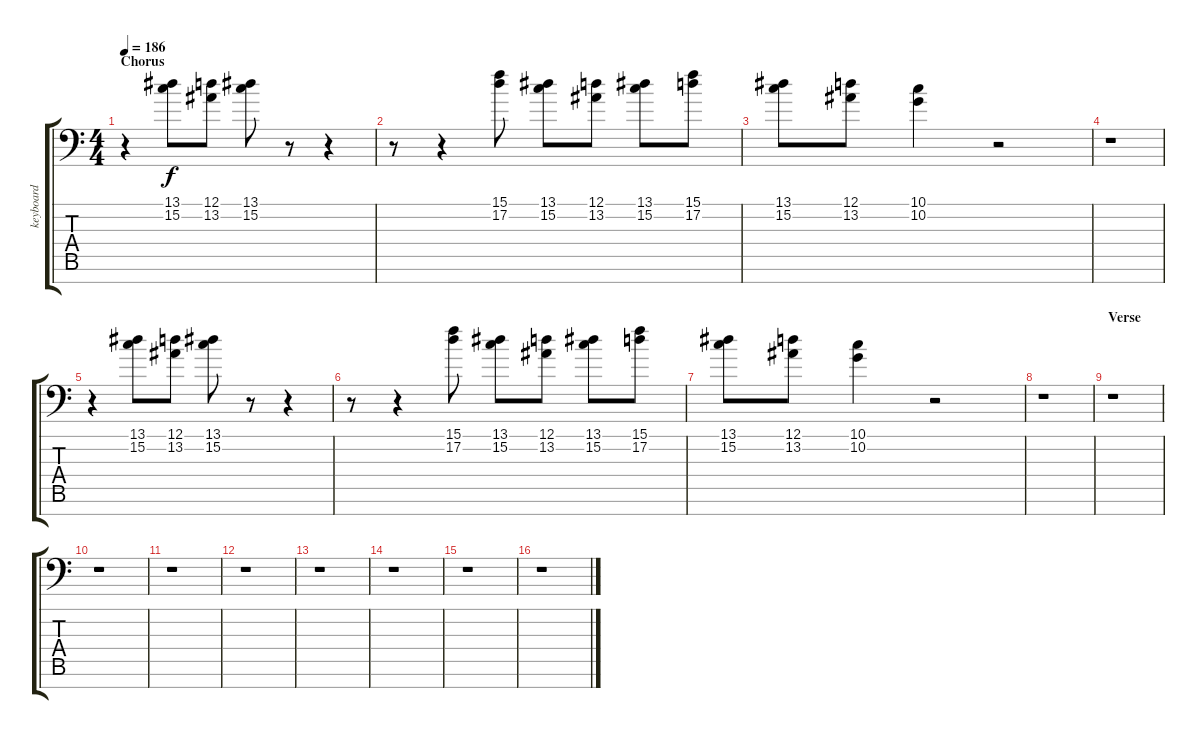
\track ("keyboard" "keyboard") {instrument musicbox}
\staff {score tabs}
\tuning (D4 A3 F3 C3 G2 D2 A1) {hide}
\ts (4 4)
\section ("" "Chorus")
\tempo 186
\clef f4
\ks c
r.4{dy f} (13.1 15.2).8 (12.1 13.2).8 (13.1 15.2).8 r.8 r.4 |
r.8 r.4 (15.1 17.2).8 (13.1 15.2).8 (12.1 13.2).8 (13.1 15.2).8 (15.1 17.2).8 |
(13.1 15.2).8 (12.1 13.2).8 (10.1 10.2).4 r.2 |
r.1 |
r.4 (13.1 15.2).8 (12.1 13.2).8 (13.1 15.2).8 r.8 r.4 |
r.8 r.4 (15.1 17.2).8 (13.1 15.2).8 (12.1 13.2).8 (13.1 15.2).8 (15.1 17.2).8 |
(13.1 15.2).8 (12.1 13.2).8 (10.1 10.2).4 r.2 |
r.1 |
\section ("" "Verse")
r.1 |
r.1 |
r.1 |
r.1 |
r.1 |
r.1 |
r.1 |
r.1
